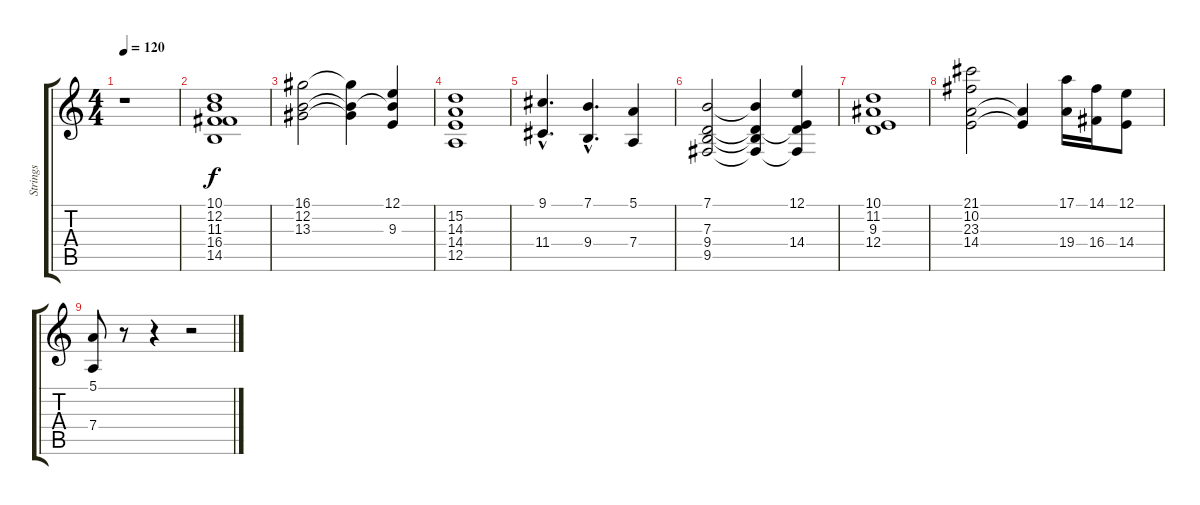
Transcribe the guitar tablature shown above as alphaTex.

\track ("Strings" "Strings") {instrument stringensemble1}
\staff {score tabs}
\tuning (E4 B3 G3 D3 A2 E2) {hide}
\ts (4 4)
\tempo 120
\clef g2
\ks c
r.1{dy f} |
(10.1 12.2 11.3 16.4 14.5).1 |
(16.1 12.2 13.3).2 (16.1{t} 12.2{t} 13.3{t}).4 (12.1 12.2{t} 9.3).4 |
(15.2 14.3 14.4 12.5).1 |
(9.1{hac} 11.4{hac}).4{d} (7.1{hac} 9.4{hac}).4{d} (5.1 7.4).4 |
(7.1 7.3 9.4 9.5).2 (7.1{t} 7.3{t} 9.4{t} 9.5{t}).4 (12.1 7.3{t} 14.4 9.5{t}).4 |
(10.1 11.2 9.3 12.4).1 |
(21.1 10.2 23.3 14.4).2 (10.2{t} 14.4{t}).4 (17.1 19.4).16 (14.1 16.4).16 (12.1 14.4).8 |
(5.1 7.4).8 r.8 r.4 r.2
